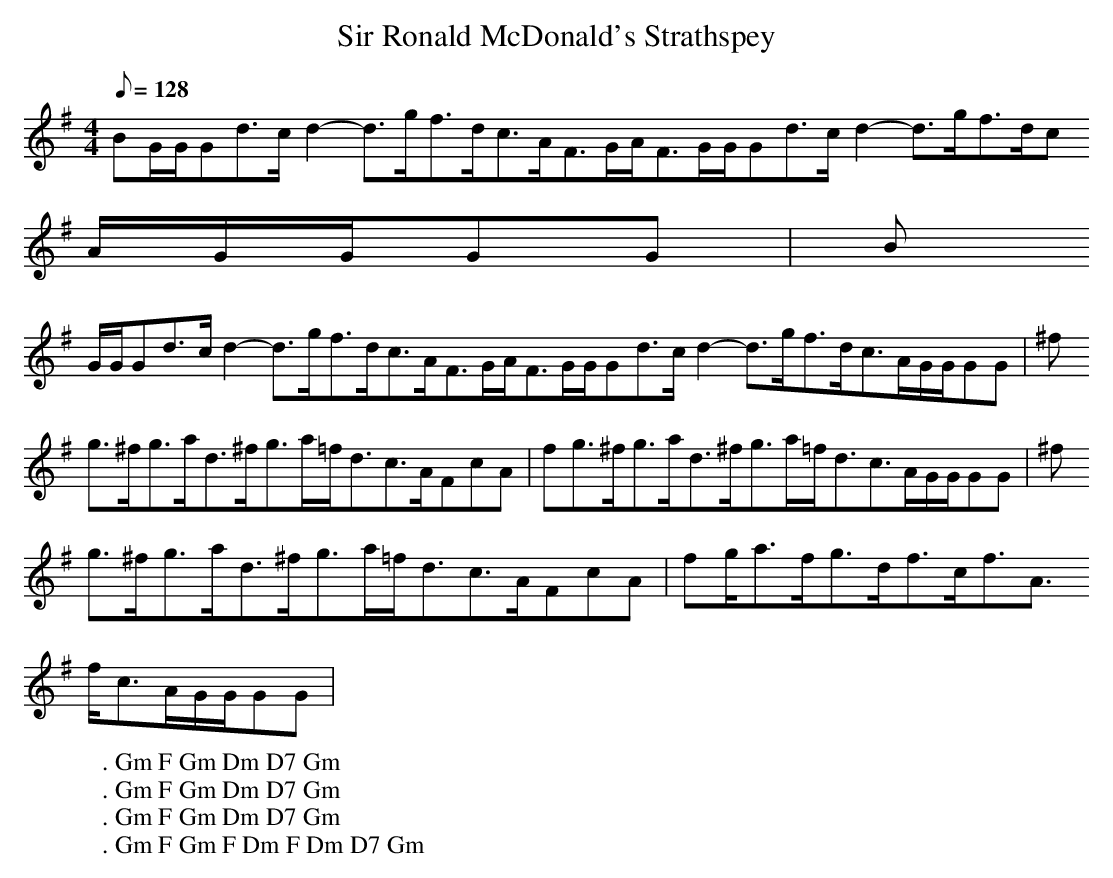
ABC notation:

X:1
T:Sir Ronald McDonald's Strathspey
M:4/4
L:1/8
Q:128
K:G
BG/G/Gd3/2c/d2-d3/2g/f3/2d/c3/2A/F3/2G/A/F3/2G/G/Gd3/2c/d2-d3/2g/f3/2d/c
3/2A/G/G/GG|B
W:. Gm F Gm Dm D7 Gm
G/G/Gd3/2c/d2-d3/2g/f3/2d/c3/2A/F3/2G/A/F3/2G/G/Gd3/2c/d2-d3/2g/f3/2d/c3/2A/G/G/GG|^f
W:. Gm F Gm Dm D7 Gm
g3/2^f/g3/2a/d3/2^f/g3/2a/=f/d3/2c3/2A/FcA|fg3/2^f/g3/2a/d3/2^f/g3/2a/=f/d3/2c3/2A/G/G/GG|^f
W:. Gm F Gm Dm D7 Gm
g3/2^f/g3/2a/d3/2^f/g3/2a/=f/d3/2c3/2A/FcA|fg/a3/2f/g3/2d/f3/2c/f3/2A3/2
f/c3/2A/G/G/GG|
W:. Gm F Gm F Dm F Dm D7 Gm
